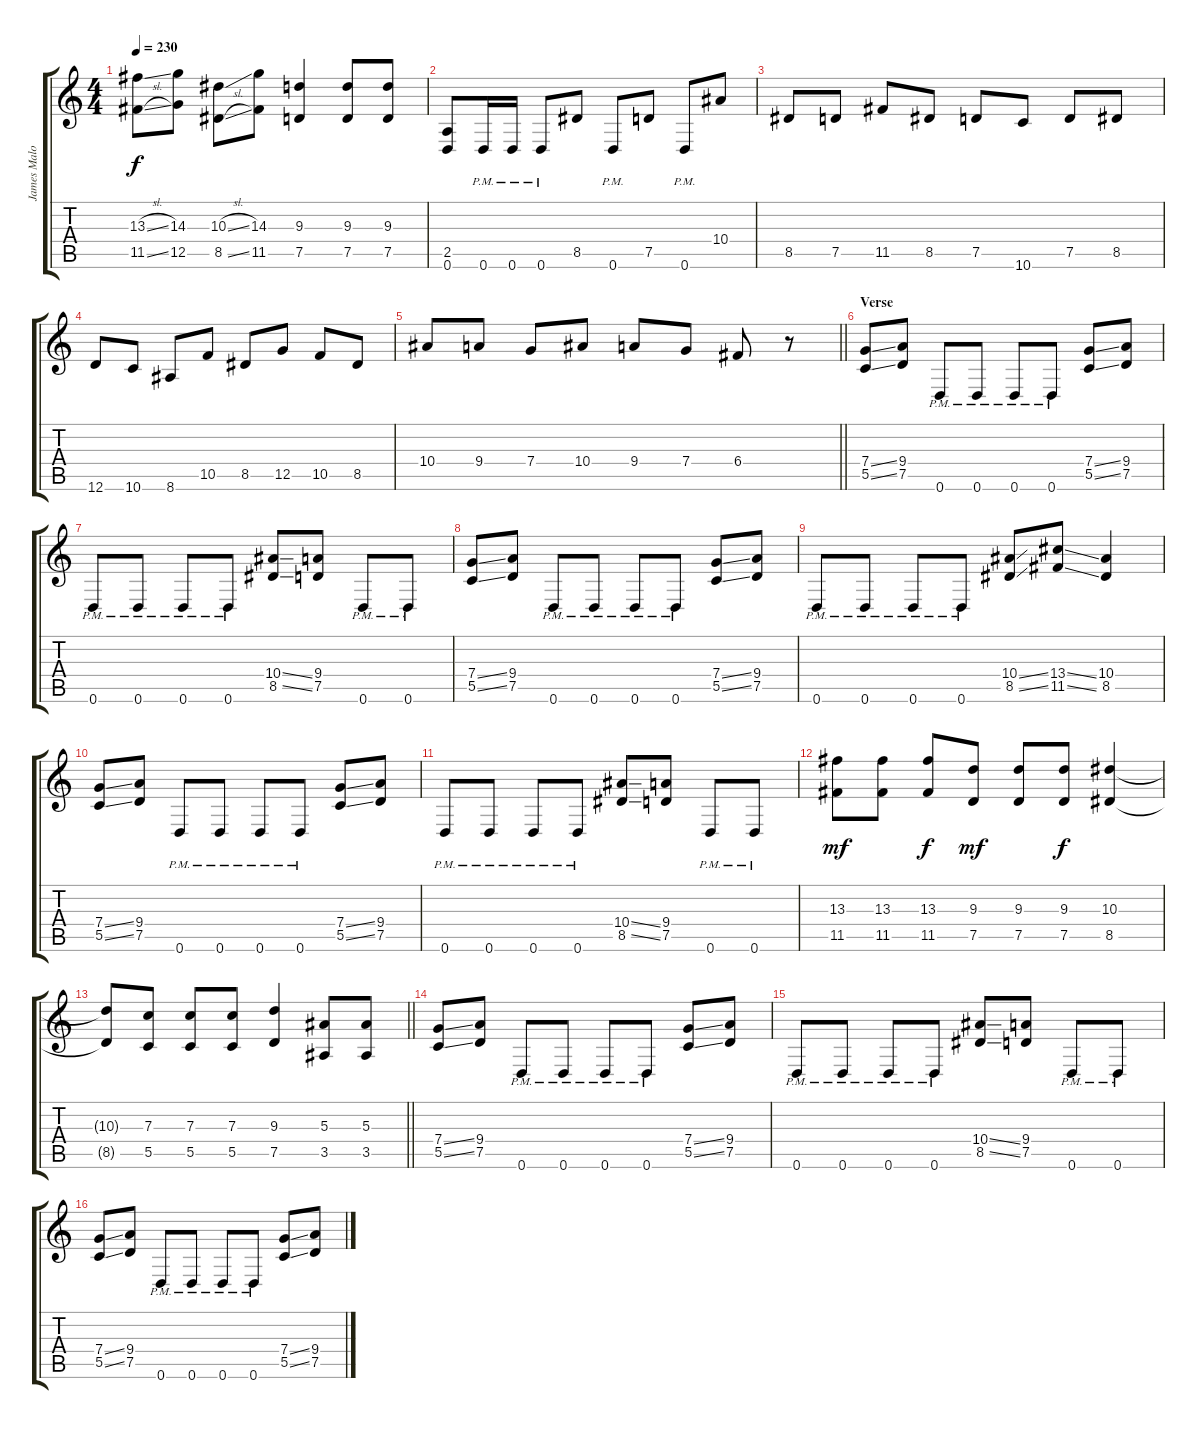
\track ("James Malone Rhythm" "James Malo") {instrument distortionguitar}
\staff {score tabs}
\tuning (D4 A3 F3 C3 G2 D2) {hide}
\ts (4 4)
\tempo 230
\clef g2
\ks c
(13.3{sl} 11.5{sl}).8{dy f} (14.3 12.5).8 (10.3{sl} 8.5{sl}).8 (14.3 11.5).8 (9.3 7.5).4 (9.3 7.5).8 (9.3 7.5).8 |
(2.5 0.6).8 0.6{pm}.16 0.6{pm}.16 0.6{pm}.8 8.5.8 0.6{pm}.8 7.5.8 0.6{pm}.8 10.4.8 |
8.5.8 7.5.8 11.5.8 8.5.8 7.5.8 10.6.8 7.5.8 8.5.8 |
12.6.8 10.6.8 8.6.8 10.5.8 8.5.8 12.5.8 10.5.8 8.5.8 |
\barLineRight lightlight
10.4.8 9.4.8 7.4.8 10.4.8 9.4.8 7.4.8 6.4.8 r.8 |
\section ("" "Verse")
(7.4{ss} 5.5{ss}).8 (9.4 7.5).8 0.6{pm}.8 0.6{pm}.8 0.6{pm}.8 0.6{pm}.8 (7.4{ss} 5.5{ss}).8 (9.4 7.5).8 |
0.6{pm}.8 0.6{pm}.8 0.6{pm}.8 0.6{pm}.8 (10.4{ss} 8.5{ss}).8 (9.4 7.5).8 0.6{pm}.8 0.6{pm}.8 |
(7.4{ss} 5.5{ss}).8 (9.4 7.5).8 0.6{pm}.8 0.6{pm}.8 0.6{pm}.8 0.6{pm}.8 (7.4{ss} 5.5{ss}).8 (9.4 7.5).8 |
0.6{pm}.8 0.6{pm}.8 0.6{pm}.8 0.6{pm}.8 (10.4{ss} 8.5{ss}).8 (13.4{ss} 11.5{ss}).8 (10.4 8.5).4 |
(7.4{ss} 5.5{ss}).8 (9.4 7.5).8 0.6{pm}.8 0.6{pm}.8 0.6{pm}.8 0.6{pm}.8 (7.4{ss} 5.5{ss}).8 (9.4 7.5).8 |
0.6{pm}.8 0.6{pm}.8 0.6{pm}.8 0.6{pm}.8 (10.4{ss} 8.5{ss}).8 (9.4 7.5).8 0.6{pm}.8 0.6{pm}.8 |
(13.3 11.5).8{dy mf} (13.3 11.5).8 (13.3 11.5).8{dy f} (9.3 7.5).8{dy mf} (9.3 7.5).8 (9.3 7.5).8{dy f} (10.3 8.5).4 |
\barLineRight lightlight
(10.3{t} 8.5{t}).8 (7.3 5.5).8 (7.3 5.5).8 (7.3 5.5).8 (9.3 7.5).4 (5.3 3.5).8 (5.3 3.5).8 |
(7.4{ss} 5.5{ss}).8 (9.4 7.5).8 0.6{pm}.8 0.6{pm}.8 0.6{pm}.8 0.6{pm}.8 (7.4{ss} 5.5{ss}).8 (9.4 7.5).8 |
0.6{pm}.8 0.6{pm}.8 0.6{pm}.8 0.6{pm}.8 (10.4{ss} 8.5{ss}).8 (9.4 7.5).8 0.6{pm}.8 0.6{pm}.8 |
(7.4{ss} 5.5{ss}).8 (9.4 7.5).8 0.6{pm}.8 0.6{pm}.8 0.6{pm}.8 0.6{pm}.8 (7.4{ss} 5.5{ss}).8 (9.4 7.5).8
